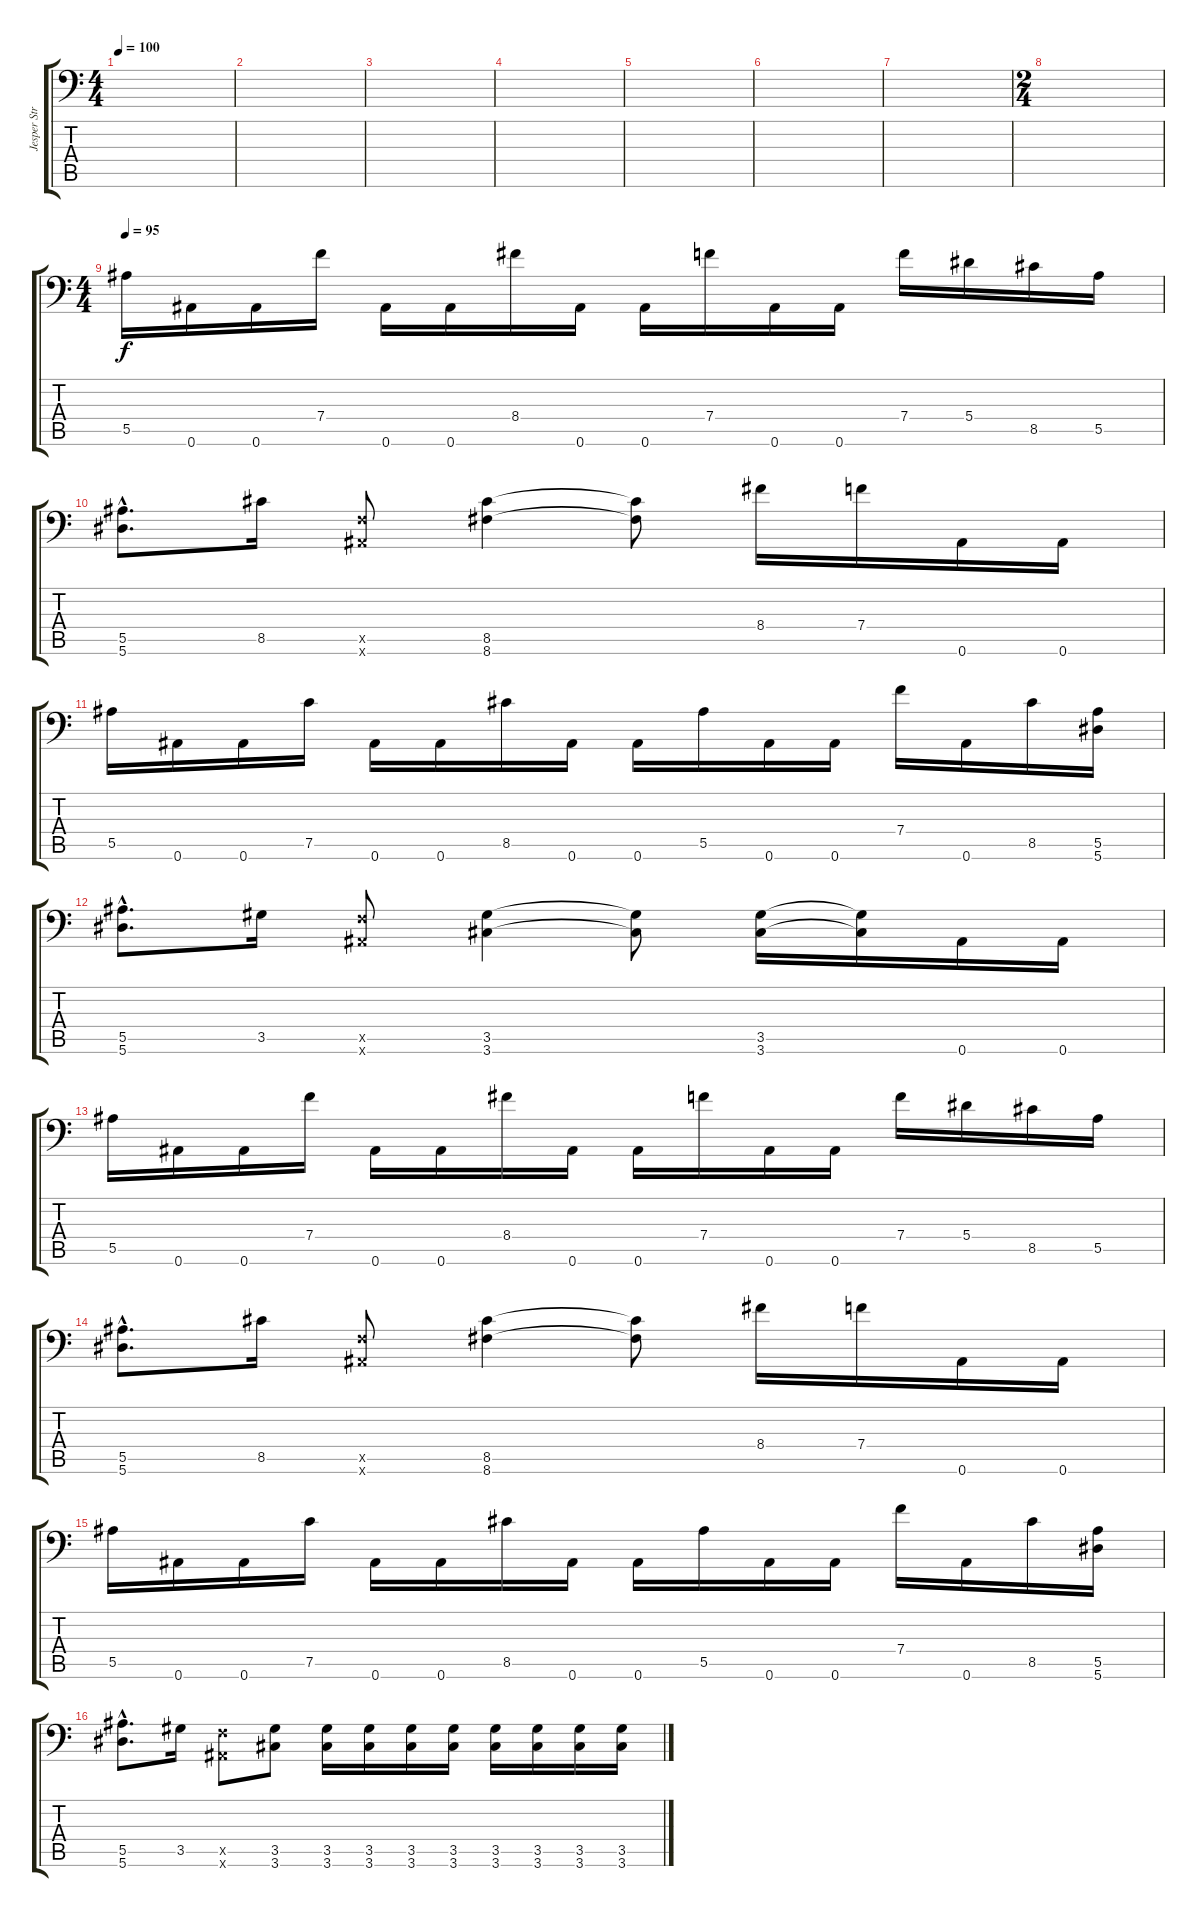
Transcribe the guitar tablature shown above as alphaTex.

\track ("Jesper Stromblad" "Jesper Str") {instrument overdrivenguitar}
\staff {score tabs}
\tuning (C4 G3 Eb3 Bb2 F2 Bb1) {hide}
\ts (4 4)
\tempo 100
\clef f4
\ks c
|
|
|
|
|
|
|
\ts (2 4)
|
\ts (4 4)
\tempo 95
5.5.16 0.6.16 0.6.16 7.4.16 0.6.16 0.6.16 8.4.16 0.6.16 0.6.16 7.4.16 0.6.16 0.6.16 7.4.16 5.4.16 8.5.16 5.5.16 |
(5.5{hac} 5.6{hac}).8{d} 8.5.16 (0.5{x} 0.6{x}).8 (8.5 8.6).4 (8.5{t} 8.6{t}).8 8.4.16 7.4.16 0.6.16 0.6.16 |
5.5.16 0.6.16 0.6.16 7.5.16 0.6.16 0.6.16 8.5.16 0.6.16 0.6.16 5.5.16 0.6.16 0.6.16 7.4.16 0.6.16 8.5.16 (5.5 5.6).16 |
(5.5{hac} 5.6{hac}).8{d} 3.5.16 (0.5{x} 0.6{x}).8 (3.5 3.6).4 (3.5{t} 3.6{t}).8 (3.5 3.6).16 (3.5{t} 3.6{t}).16 0.6.16 0.6.16 |
5.5.16 0.6.16 0.6.16 7.4.16 0.6.16 0.6.16 8.4.16 0.6.16 0.6.16 7.4.16 0.6.16 0.6.16 7.4.16 5.4.16 8.5.16 5.5.16 |
(5.5{hac} 5.6{hac}).8{d} 8.5.16 (0.5{x} 0.6{x}).8 (8.5 8.6).4 (8.5{t} 8.6{t}).8 8.4.16 7.4.16 0.6.16 0.6.16 |
5.5.16 0.6.16 0.6.16 7.5.16 0.6.16 0.6.16 8.5.16 0.6.16 0.6.16 5.5.16 0.6.16 0.6.16 7.4.16 0.6.16 8.5.16 (5.5 5.6).16 |
(5.5{hac} 5.6{hac}).8{d} 3.5.16 (0.5{x} 0.6{x}).8 (3.5 3.6).8 (3.5 3.6).16 (3.5 3.6).16 (3.5 3.6).16 (3.5 3.6).16 (3.5 3.6).16 (3.5 3.6).16 (3.5 3.6).16 (3.5 3.6).16
